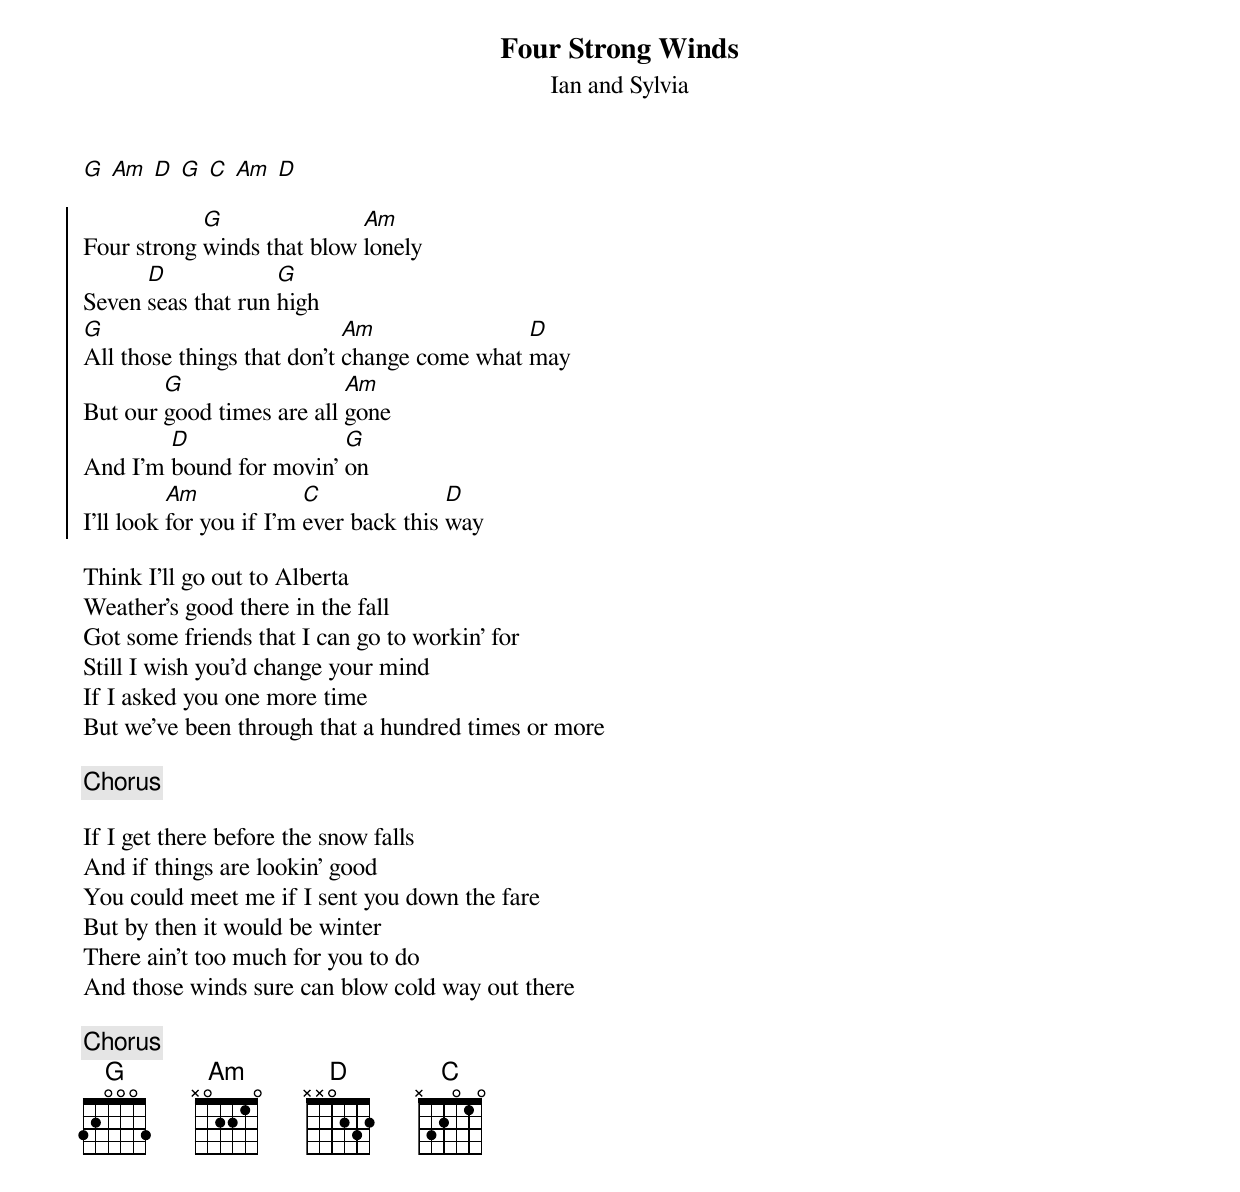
{t:Four Strong Winds}
{st:Ian and Sylvia}

[G] [Am] [D] [G] [C] [Am] [D]

{soc}
Four strong [G]winds that blow [Am]lonely
Seven [D]seas that run [G]high
[G]All those things that don't [Am]change come what [D]may
But our [G]good times are all [Am]gone
And I'm [D]bound for movin' [G]on
I'll look [Am]for you if I'm [C]ever back this [D]way
{eoc}

Think I'll go out to Alberta
Weather's good there in the fall
Got some friends that I can go to workin' for
Still I wish you'd change your mind
If I asked you one more time
But we've been through that a hundred times or more

{c:Chorus}

If I get there before the snow falls
And if things are lookin' good
You could meet me if I sent you down the fare
But by then it would be winter
There ain't too much for you to do
And those winds sure can blow cold way out there

{c:Chorus}
